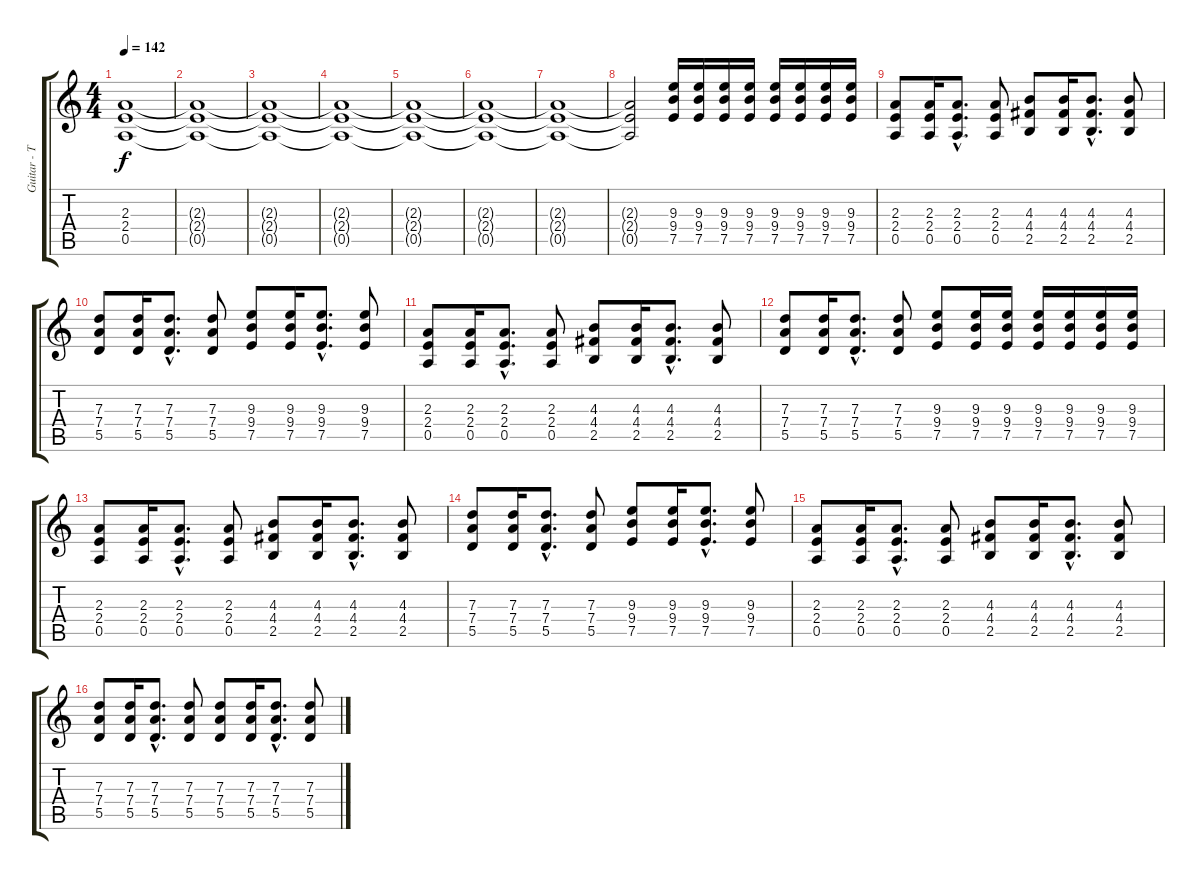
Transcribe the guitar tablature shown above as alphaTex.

\track ("Guitar - Tom" "Guitar - T") {instrument distortionguitar}
\staff {score tabs}
\tuning (E4 B3 G3 D3 A2 E2) {hide}
\ts (4 4)
\tempo 142
\clef g2
\ks c
(2.3 2.4 0.5).1{dy f} |
(2.3{t} 2.4{t} 0.5{t}).1 |
(2.3{t} 2.4{t} 0.5{t}).1 |
(2.3{t} 2.4{t} 0.5{t}).1 |
(2.3{t} 2.4{t} 0.5{t}).1 |
(2.3{t} 2.4{t} 0.5{t}).1 |
(2.3{t} 2.4{t} 0.5{t}).1 |
(2.3{t} 2.4{t} 0.5{t}).2 (9.3 9.4 7.5).16 (9.3 9.4 7.5).16 (9.3 9.4 7.5).16 (9.3 9.4 7.5).16 (9.3 9.4 7.5).16 (9.3 9.4 7.5).16 (9.3 9.4 7.5).16 (9.3 9.4 7.5).16 |
(2.3 2.4 0.5).8 (2.3 2.4 0.5).16 (2.3{hac} 2.4{hac} 0.5{hac}).8{d} (2.3 2.4 0.5).8 (4.3 4.4 2.5).8 (4.3 4.4 2.5).16 (4.3{hac} 4.4{hac} 2.5{hac}).8{d} (4.3 4.4 2.5).8 |
(7.3 7.4 5.5).8 (7.3 7.4 5.5).16 (7.3{hac} 7.4{hac} 5.5{hac}).8{d} (7.3 7.4 5.5).8 (9.3 9.4 7.5).8 (9.3 9.4 7.5).16 (9.3{hac} 9.4{hac} 7.5{hac}).8{d} (9.3 9.4 7.5).8 |
(2.3 2.4 0.5).8 (2.3 2.4 0.5).16 (2.3{hac} 2.4{hac} 0.5{hac}).8{d} (2.3 2.4 0.5).8 (4.3 4.4 2.5).8 (4.3 4.4 2.5).16 (4.3{hac} 4.4{hac} 2.5{hac}).8{d} (4.3 4.4 2.5).8 |
(7.3 7.4 5.5).8 (7.3 7.4 5.5).16 (7.3{hac} 7.4{hac} 5.5{hac}).8{d} (7.3 7.4 5.5).8 (9.3 9.4 7.5).8 (9.3 9.4 7.5).16 (9.3 9.4 7.5).16 (9.3 9.4 7.5).16 (9.3 9.4 7.5).16 (9.3 9.4 7.5).16 (9.3 9.4 7.5).16 |
(2.3 2.4 0.5).8 (2.3 2.4 0.5).16 (2.3{hac} 2.4{hac} 0.5{hac}).8{d} (2.3 2.4 0.5).8 (4.3 4.4 2.5).8 (4.3 4.4 2.5).16 (4.3{hac} 4.4{hac} 2.5{hac}).8{d} (4.3 4.4 2.5).8 |
(7.3 7.4 5.5).8 (7.3 7.4 5.5).16 (7.3{hac} 7.4{hac} 5.5{hac}).8{d} (7.3 7.4 5.5).8 (9.3 9.4 7.5).8 (9.3 9.4 7.5).16 (9.3{hac} 9.4{hac} 7.5{hac}).8{d} (9.3 9.4 7.5).8 |
(2.3 2.4 0.5).8 (2.3 2.4 0.5).16 (2.3{hac} 2.4{hac} 0.5{hac}).8{d} (2.3 2.4 0.5).8 (4.3 4.4 2.5).8 (4.3 4.4 2.5).16 (4.3{hac} 4.4{hac} 2.5{hac}).8{d} (4.3 4.4 2.5).8 |
(7.3 7.4 5.5).8 (7.3 7.4 5.5).16 (7.3{hac} 7.4{hac} 5.5{hac}).8{d} (7.3 7.4 5.5).8 (7.3 7.4 5.5).8 (7.3 7.4 5.5).16 (7.3{hac} 7.4{hac} 5.5{hac}).8{d} (7.3 7.4 5.5).8
